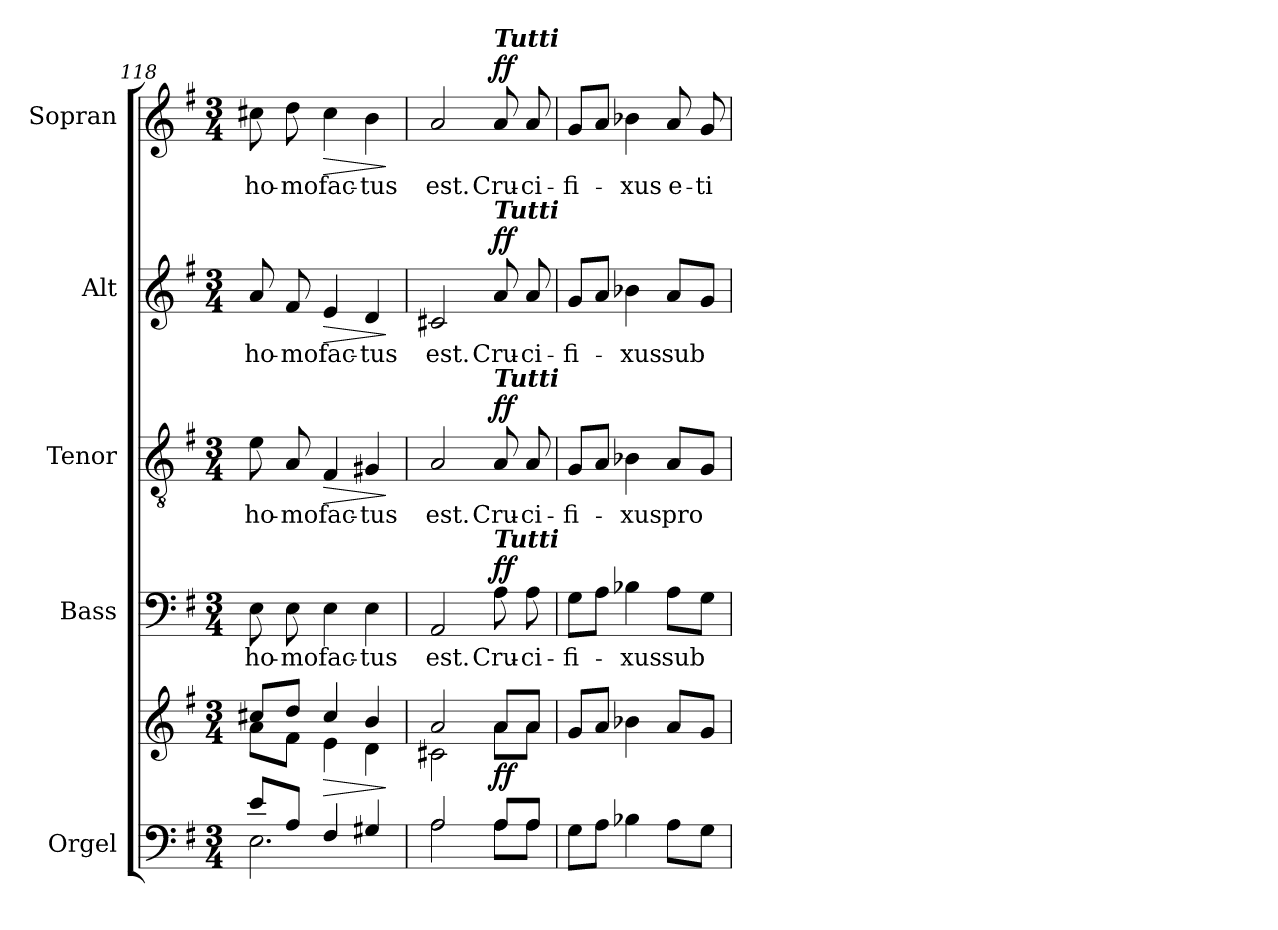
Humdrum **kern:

**kern	**kern	**dynam	**kern	**text	**dynam	**kern	**text	**dynam	**kern	**text	**dynam	**kern	**text	**dynam
*part5	*part5	*part5	*part4	*part4	*part4	*part3	*part3	*part3	*part2	*part2	*part2	*part1	*part1	*part1
*staff6	*staff5	*staff5/6	*staff4	*staff4	*staff4	*staff3	*staff3	*staff3	*staff2	*staff2	*staff2	*staff1	*staff1	*staff1
*I"Orgel	*	*	*I"Bass	*	*	*I"Tenor	*	*	*I"Alt	*	*	*I"Sopran	*	*
*I'Org.	*	*	*I'B.	*	*	*I'T.	*	*	*I'A.	*	*	*I'S.	*	*
*clefF4	*clefG2	*	*clefF4	*	*	*clefGv2	*	*	*clefG2	*	*	*clefG2	*	*
*k[f#]	*k[f#]	*	*k[f#]	*	*	*k[f#]	*	*	*k[f#]	*	*	*k[f#]	*	*
*G:	*G:	*	*G:	*	*	*G:	*	*	*G:	*	*	*G:	*	*
*M3/4	*M3/4	*	*M3/4	*	*	*M3/4	*	*	*M3/4	*	*	*M3/4	*	*
=118	=118	=118	=118	=118	=118	=118	=118	=118	=118	=118	=118	=118	=118	=118
*^	*^	*	*	*	*	*	*	*	*	*	*	*	*	*
!	!	!	!	!	!	!LO:LY:b	!	!	!LO:LY:b	!	!	!LO:LY:b	!	!	!LO:LY:b	!
8e/L	2.E\	8cc#X/L	8a\L	.	8E\	ho-	.	8e\	ho-	.	8a/	ho-	.	8cc#X\	ho-	.
!	!	!	!	!	!	!LO:LY:b	!	!	!LO:LY:b	!	!	!LO:LY:b	!	!	!LO:LY:b	!
8A/J	.	8dd/J	8f#\J	.	8E\	-mo	.	8A/	-mo	.	8f#/	-mo	.	8dd\	-mo	.
!	!	!	!	!LO:HP:b	!	!LO:LY:b	!	!	!LO:LY:b	!LO:HP:b	!	!LO:LY:b	!LO:HP:b	!	!LO:LY:b	!LO:HP:b
4F#/	.	4cc#/	4e\	>	4E\	fac-	.	4F#/	fac-	>	4e/	fac-	>	4cc#\	fac-	>
!	!	!	!	!	!	!LO:LY:b	!	!	!LO:LY:b	!	!	!LO:LY:b	!	!	!LO:LY:b	!
4G#X/	.	4b/	4d\	.	4E\	-tus	.	4G#X/	-tus	.	4d/	-tus	.	4b\	-tus	.
*v	*v	*	*	*	*	*	*	*	*	*	*	*	*	*	*	*
*	*v	*v	*	*	*	*	*	*	*	*	*	*	*	*	*
.	.	]	.	.	.	.	.	]	.	.	]	.	.	]
=119	=119	=119	=119	=119	=119	=119	=119	=119	=119	=119	=119	=119	=119	=119
*^	*^	*	*	*	*	*	*	*	*	*	*	*	*	*
!	!	!	!	!	!	!LO:LY:b	!	!	!LO:LY:b	!	!	!LO:LY:b	!	!	!LO:LY:b	!
2A/	2A\	2a/	2c#X\	.	2AA/	est.	.	2A/	est.	.	2c#X/	est.	.	2a/	est.	.
!	!	!	!	!	!	!	!	!	!	!	!	!	!	!LO:TX:a:Bi:t=Tutti	!	!
!	!	!	!	!	!	!	!	!	!	!	!LO:TX:a:Bi:t=Tutti	!	!	!	!	!
!	!	!	!	!	!	!	!	!LO:TX:a:Bi:t=Tutti	!	!	!	!	!	!	!	!
!	!	!	!	!	!LO:TX:a:Bi:t=Tutti	!	!	!	!	!	!	!	!	!	!	!
!	!	!	!	!LO:DY:b	!	!LO:LY:b	!LO:DY:a	!	!LO:LY:b	!LO:DY:a	!	!LO:LY:b	!LO:DY:a	!	!LO:LY:b	!LO:DY:a
8A/L	8A\L	8a/L	8a\L	ff	8A\	Cru-	ff	8A/	Cru-	ff	8a/	Cru-	ff	8a/	Cru-	ff
!	!	!	!	!	!	!LO:LY:b	!	!	!LO:LY:b	!	!	!LO:LY:b	!	!	!LO:LY:b	!
8A/J	8A\J	8a/J	8a\J	.	8A\	-ci-	.	8A/	-ci-	.	8a/	-ci-	.	8a/	-ci-	.
!!LO:LB:g=z
=120	=120	=120	=120	=120	=120	=120	=120	=120	=120	=120	=120	=120	=120	=120	=120	=120
!	!	!	!	!	!	!LO:LY:b	!	!	!LO:LY:b	!	!	!LO:LY:b	!	!	!LO:LY:b	!
*v	*v	*	*	*	*	*	*	*	*	*	*	*	*	*	*	*
*	*v	*v	*	*	*	*	*	*	*	*	*	*	*	*	*
8G\L	8g/L	.	8G\L	-fi-	.	8G/L	-fi-	.	8g/L	-fi-	.	8g/L	-fi-	.
8A\J	8a/J	.	8A\J	.	.	8A/J	.	.	8a/J	.	.	8a/J	.	.
!	!	!	!	!LO:LY:b	!	!	!LO:LY:b	!	!	!LO:LY:b	!	!	!LO:LY:b	!
4B-X\	4b-X\	.	4B-X\	-xus	.	4B-X\	-xus	.	4b-X\	-xus	.	4b-X\	-xus	.
!	!	!	!	!LO:LY:b	!	!	!LO:LY:b	!	!	!LO:LY:b	!	!	!LO:LY:b	!
8A\L	8a/L	.	8A\L	sub	.	8A/L	pro	.	8a/L	sub	.	8a/	e-	.
!	!	!	!	!	!	!	!	!	!	!	!	!	!LO:LY:b	!
8G\J	8g/J	.	8G\J	.	.	8G/J	.	.	8g/J	.	.	8g/	-ti-	.
=	=	=	=	=	=	=	=	=	=	=	=	=	=	=
*-	*-	*-	*-	*-	*-	*-	*-	*-	*-	*-	*-	*-	*-	*-
